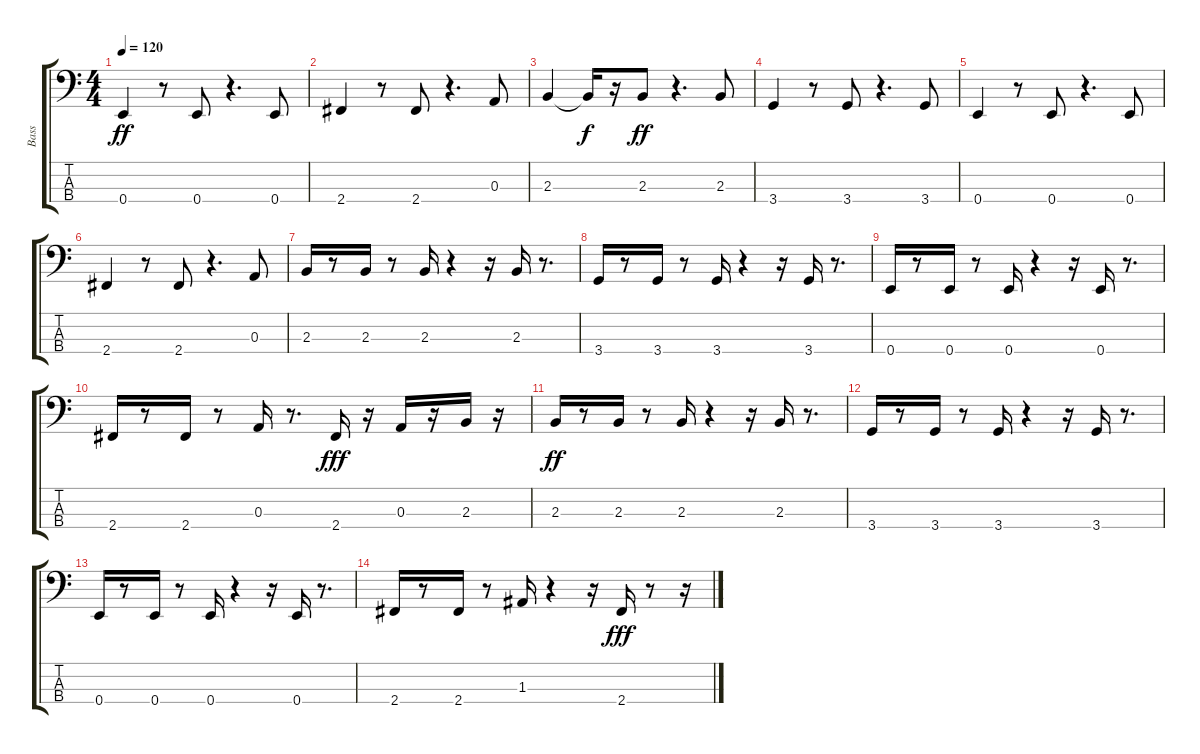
\track ("Bass" "Bass") {instrument electricbassfinger}
\staff {score tabs}
\tuning (G2 D2 A1 E1) {hide}
\ts (4 4)
\tempo 120
\clef f4
\ks c
0.4.4{dy ff} r.8 0.4.8 r.4{d} 0.4.8 |
2.4.4 r.8 2.4.8 r.4{d} 0.3.8 |
2.3.4 2.3{t}.16{dy f} r.16 2.3.8{dy ff} r.4{d} 2.3.8 |
3.4.4 r.8 3.4.8 r.4{d} 3.4.8 |
0.4.4 r.8 0.4.8 r.4{d} 0.4.8 |
2.4.4 r.8 2.4.8 r.4{d} 0.3.8 |
2.3.16 r.8 2.3.16 r.8 2.3.16 r.4 r.16 2.3.16 r.8{d} |
3.4.16 r.8 3.4.16 r.8 3.4.16 r.4 r.16 3.4.16 r.8{d} |
0.4.16 r.8 0.4.16 r.8 0.4.16 r.4 r.16 0.4.16 r.8{d} |
2.4.16 r.8 2.4.16 r.8 0.3.16 r.8{d} 2.4.16{dy fff} r.16 0.3.16 r.16 2.3.16 r.16 |
2.3.16{dy ff} r.8 2.3.16 r.8 2.3.16 r.4 r.16 2.3.16 r.8{d} |
3.4.16 r.8 3.4.16 r.8 3.4.16 r.4 r.16 3.4.16 r.8{d} |
0.4.16 r.8 0.4.16 r.8 0.4.16 r.4 r.16 0.4.16 r.8{d} |
2.4.16 r.8 2.4.16 r.8 1.3.16 r.4 r.16 2.4.16{dy fff} r.8 r.16
